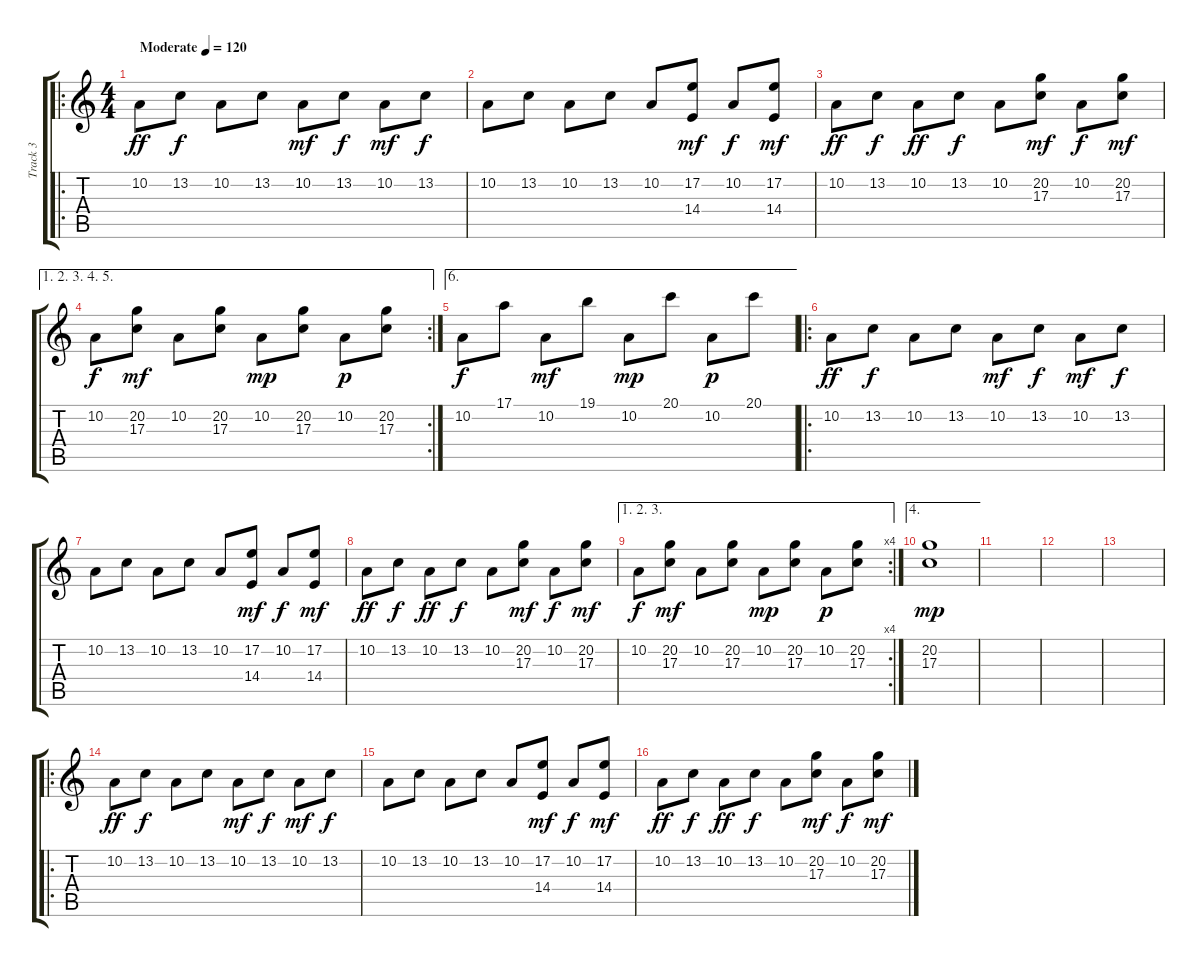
\track ("Track 3" "Track 3") {instrument acousticgrandpiano}
\staff {score tabs}
\tuning (E4 B3 G3 D3 A2 E2) {hide}
\ro
\ts (4 4)
\tempo (120 "Moderate")
\clef g2
\ks c
10.2.8{dy ff instrument acousticgrandpiano} 13.2.8{dy f} 10.2.8 13.2.8 10.2.8{dy mf} 13.2.8{dy f} 10.2.8{dy mf} 13.2.8{dy f} |
10.2.8 13.2.8 10.2.8 13.2.8 10.2.8 (17.2 14.4).8{dy mf} 10.2.8{dy f} (17.2 14.4).8{dy mf} |
10.2.8{dy ff} 13.2.8{dy f} 10.2.8{dy ff} 13.2.8{dy f} 10.2.8 (20.2 17.3).8{dy mf} 10.2.8{dy f} (20.2 17.3).8{dy mf} |
\ae (1 2 3 4 5)
\rc 2
10.2.8{dy f} (20.2 17.3).8{dy mf} 10.2.8 (20.2 17.3).8 10.2.8{dy mp} (20.2 17.3).8 10.2.8{dy p} (20.2 17.3).8 |
\ae 6
10.2.8{dy f} 17.1.8 10.2.8{dy mf} 19.1.8 10.2.8{dy mp} 20.1.8 10.2.8{dy p} 20.1.8 |
\ro
10.2.8{dy ff} 13.2.8{dy f} 10.2.8 13.2.8 10.2.8{dy mf} 13.2.8{dy f} 10.2.8{dy mf} 13.2.8{dy f} |
10.2.8 13.2.8 10.2.8 13.2.8 10.2.8 (17.2 14.4).8{dy mf} 10.2.8{dy f} (17.2 14.4).8{dy mf} |
10.2.8{dy ff} 13.2.8{dy f} 10.2.8{dy ff} 13.2.8{dy f} 10.2.8 (20.2 17.3).8{dy mf} 10.2.8{dy f} (20.2 17.3).8{dy mf} |
\ae (1 2 3)
\rc 4
10.2.8{dy f} (20.2 17.3).8{dy mf} 10.2.8 (20.2 17.3).8 10.2.8{dy mp} (20.2 17.3).8 10.2.8{dy p} (20.2 17.3).8 |
\ae 4
(20.2 17.3).1{dy mp} |
|
|
|
\ro
10.2.8{dy ff} 13.2.8{dy f} 10.2.8 13.2.8 10.2.8{dy mf} 13.2.8{dy f} 10.2.8{dy mf} 13.2.8{dy f} |
10.2.8 13.2.8 10.2.8 13.2.8 10.2.8 (17.2 14.4).8{dy mf} 10.2.8{dy f} (17.2 14.4).8{dy mf} |
10.2.8{dy ff} 13.2.8{dy f} 10.2.8{dy ff} 13.2.8{dy f} 10.2.8 (20.2 17.3).8{dy mf} 10.2.8{dy f} (20.2 17.3).8{dy mf}
